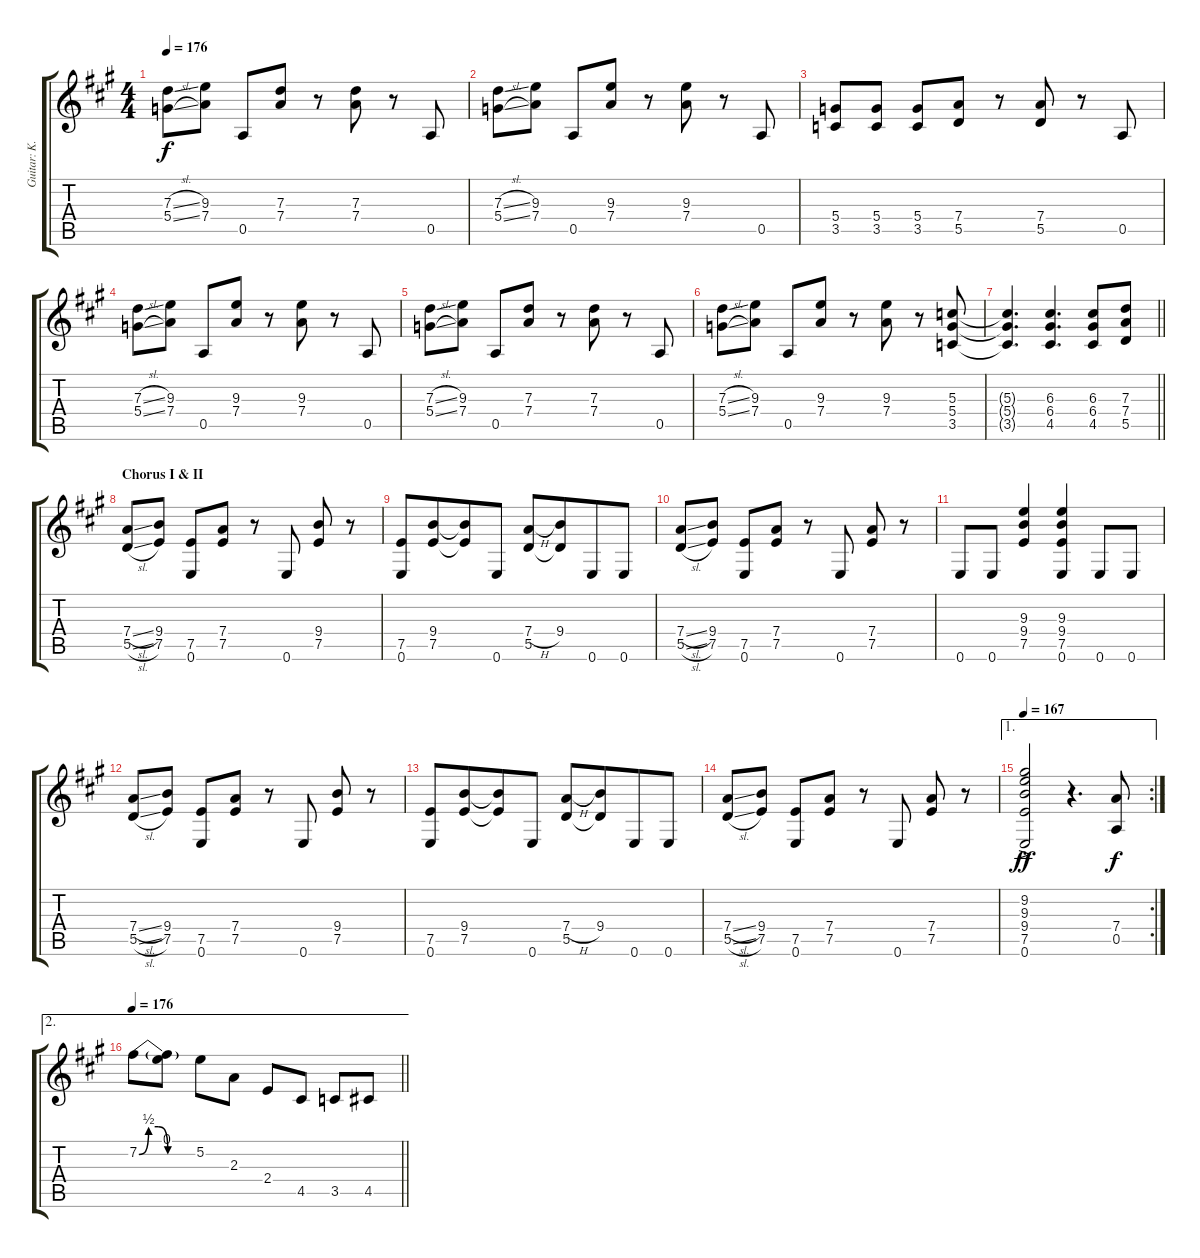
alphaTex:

\track ("Guitar: K.K." "Guitar: K.") {instrument overdrivenguitar}
\staff {score tabs}
\tuning (E4 B3 G3 D3 A2 E2) {hide}
\ts (4 4)
\tempo 176
\clef g2
\ks a
(7.3{sl} 5.4{sl}).8{dy f} (9.3 7.4).8 0.5.8 (7.3 7.4).8 r.8 (7.3 7.4).8 r.8 0.5.8 |
(7.3{sl} 5.4{sl}).8 (9.3 7.4).8 0.5.8 (9.3 7.4).8 r.8 (9.3 7.4).8 r.8 0.5.8 |
(5.4 3.5).8 (5.4 3.5).8 (5.4 3.5).8 (7.4 5.5).8 r.8 (7.4 5.5).8 r.8 0.5.8 |
(7.3{sl} 5.4{sl}).8 (9.3 7.4).8 0.5.8 (9.3 7.4).8 r.8 (9.3 7.4).8 r.8 0.5.8 |
(7.3{sl} 5.4{sl}).8 (9.3 7.4).8 0.5.8 (7.3 7.4).8 r.8 (7.3 7.4).8 r.8 0.5.8 |
(7.3{sl} 5.4{sl}).8 (9.3 7.4).8 0.5.8 (9.3 7.4).8 r.8 (9.3 7.4).8 r.8 (5.3 5.4 3.5).8 |
\barLineRight lightlight
(5.3{t} 5.4{t} 3.5{t}).4{d} (6.3 6.4 4.5).4{d} (6.3 6.4 4.5).8 (7.3 7.4 5.5).8 |
\section ("" "Chorus I & II")
(7.4{sl} 5.5{sl}).8 (9.4 7.5).8 (7.5 0.6).8 (7.4 7.5).8 r.8 0.6.8 (9.4 7.5).8 r.8 |
(7.5 0.6).8 (9.4 7.5).8{beam merge} (9.4{t} 7.5{t}).8 0.6.8{beam split} (7.4{h} 5.5).8{beam merge} (9.4 5.5{t}).8{beam merge} 0.6.8 0.6.8 |
(7.4{sl} 5.5{sl}).8 (9.4 7.5).8 (7.5 0.6).8 (7.4 7.5).8 r.8 0.6.8 (7.4 7.5).8 r.8 |
0.6.8 0.6.8 (9.3 9.4 7.5).4 (9.3 9.4 7.5 0.6).4 0.6.8 0.6.8 |
(7.4{sl} 5.5{sl}).8 (9.4 7.5).8 (7.5 0.6).8 (7.4 7.5).8 r.8 0.6.8 (9.4 7.5).8 r.8 |
(7.5 0.6).8 (9.4 7.5).8{beam merge} (9.4{t} 7.5{t}).8 0.6.8{beam split} (7.4{h} 5.5).8{beam merge} (9.4 5.5{t}).8{beam merge} 0.6.8 0.6.8 |
(7.4{sl} 5.5{sl}).8 (9.4 7.5).8 (7.5 0.6).8 (7.4 7.5).8 r.8 0.6.8 (7.4 7.5).8 r.8 |
\ae 1
\rc 2
\tempo 167
(9.2 9.3{ac} 9.4{ac} 7.5{ac} 0.6{ac}).2{dy ff} r.4{d} (7.4 0.5).8{dy f} |
\ae 2
\tempo 176
\barLineRight lightlight
7.2{be (custom 0 0 10 2 20 2 30 0 60 0)}.8 (0.1 7.2{t}).8 5.2.8 2.3.8 2.4.8 4.5.8 3.5.8 4.5.8
